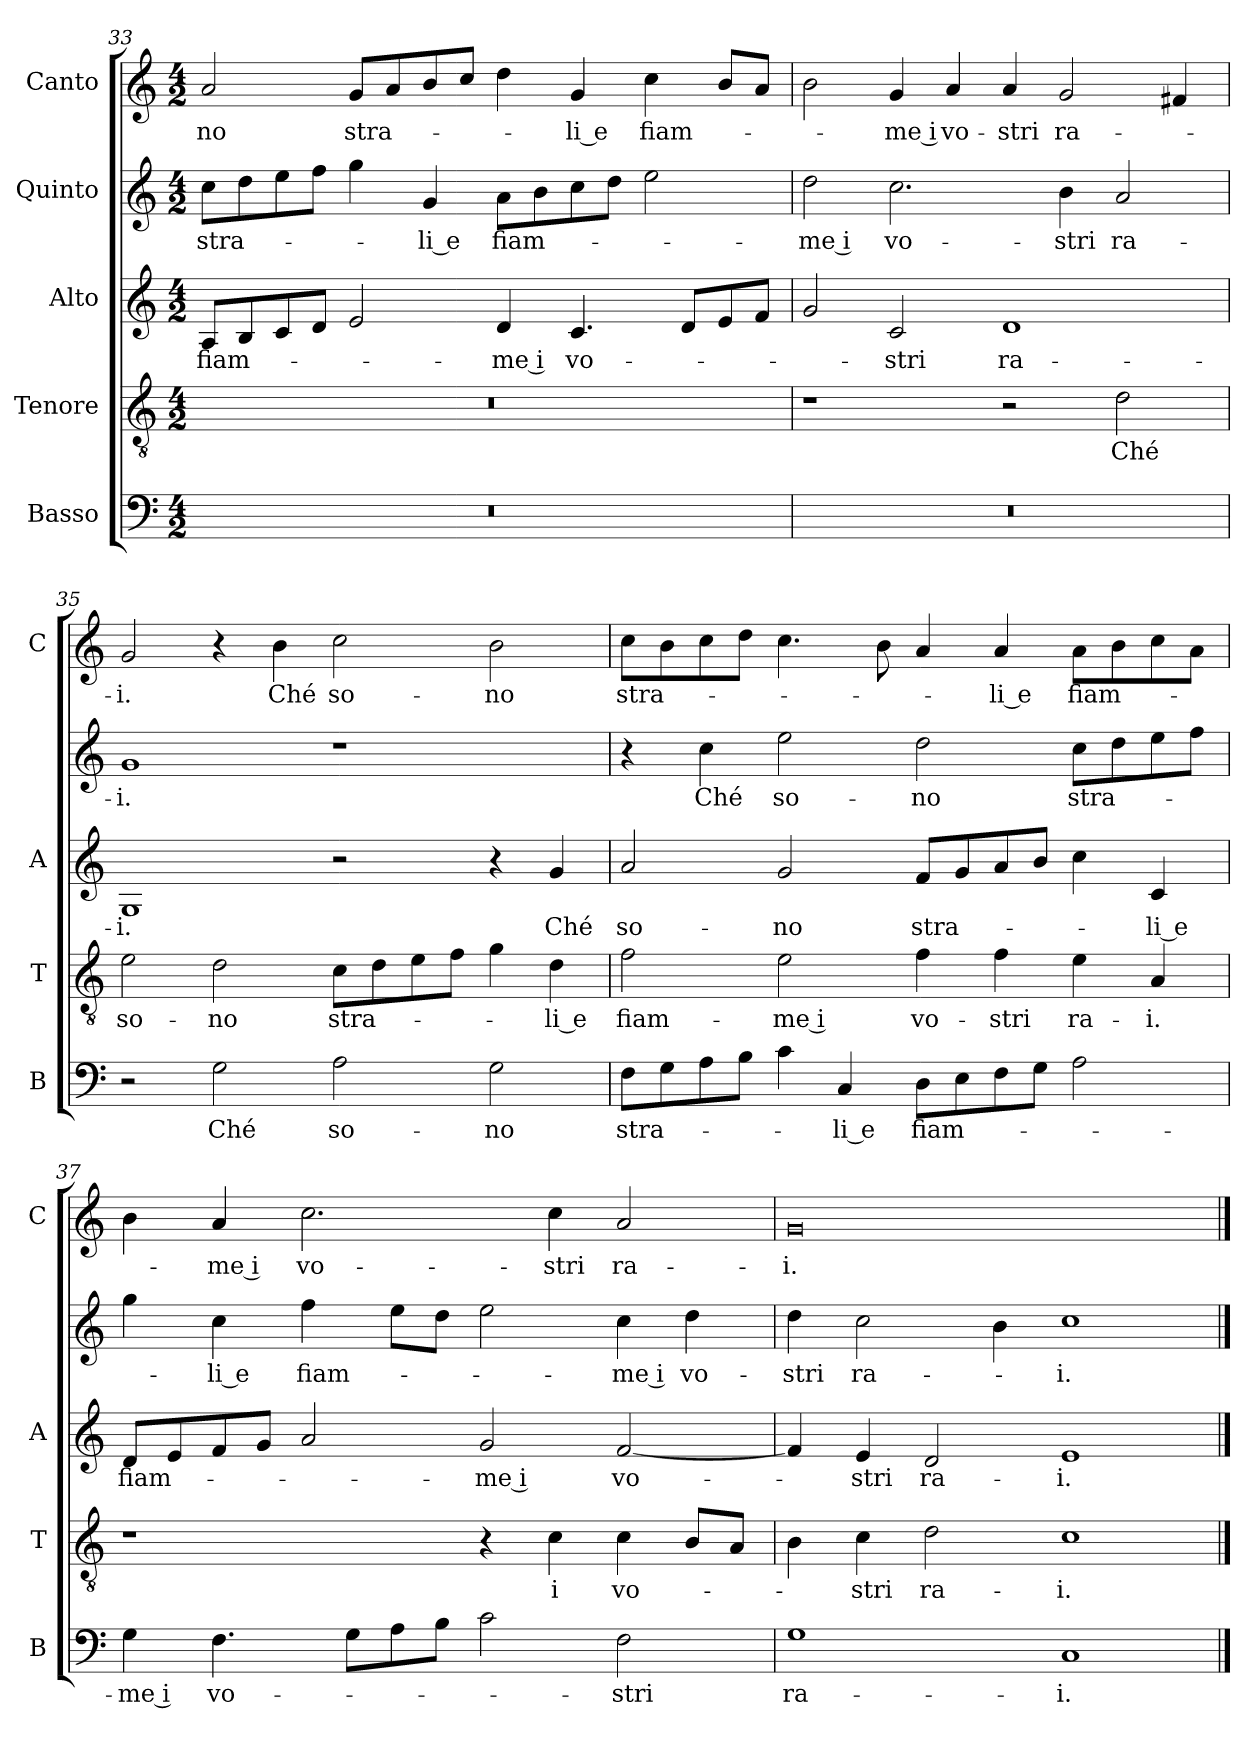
**kern	**text	**kern	**text	**kern	**text	**kern	**text	**kern	**text
*part5	*part5	*part4	*part4	*part3	*part3	*part2	*part2	*part1	*part1
*staff5	*staff5	*staff4	*staff4	*staff3	*staff3	*staff2	*staff2	*staff1	*staff1
*I"Basso	*	*I"Tenore	*	*I"Alto	*	*I"Quinto	*	*I"Canto	*
*I'B	*	*I'T	*	*I'A	*	*	*	*I'C	*
*clefF4	*	*clefGv2	*	*clefG2	*	*clefG2	*	*clefG2	*
*k[]	*	*k[]	*	*k[]	*	*k[]	*	*k[]	*
*M4/2	*	*M4/2	*	*M4/2	*	*M4/2	*	*M4/2	*
=33	=33	=33	=33	=33	=33	=33	=33	=33	=33
0r	.	0r	.	8AL	fiam-	8ccL	stra-	2a	-no
.	.	.	.	8B	.	8dd	.	.	.
.	.	.	.	8c	.	8ee	.	.	.
.	.	.	.	8dJ	.	8ffJ	.	.	.
.	.	.	.	2e	.	4gg	.	8gL	stra-
.	.	.	.	.	.	.	.	8a	.
.	.	.	.	.	.	4g	-li e	8b	.
.	.	.	.	.	.	.	.	8ccJ	.
.	.	.	.	4d	-me i	8aL	fiam-	4dd	.
.	.	.	.	.	.	8b	.	.	.
.	.	.	.	4.c	vo-	8cc	.	4g	-li e
.	.	.	.	.	.	8ddJ	.	.	.
.	.	.	.	.	.	2ee	.	4cc	fiam-
.	.	.	.	8dL	.	.	.	.	.
.	.	.	.	8e	.	.	.	8bL	.
.	.	.	.	8fJ	.	.	.	8aJ	.
=34	=34	=34	=34	=34	=34	=34	=34	=34	=34
0r	.	1r	.	2g	.	2dd	-me i	2b	.
.	.	.	.	2c	-stri	2.cc	vo-	4g	-me i
.	.	.	.	.	.	.	.	4a	vo-
.	.	2r	.	1d	ra-	.	.	4a	-stri
.	.	.	.	.	.	4b	-stri	2g	ra-
.	.	2d	Ché	.	.	2a	ra-	.	.
.	.	.	.	.	.	.	.	4f#X	.
=35	=35	=35	=35	=35	=35	=35	=35	=35	=35
2r	.	2e	so-	1G	-i.	1g	-i.	2g	-i.
2G	Ché	2d	-no	.	.	.	.	4r	.
.	.	.	.	.	.	.	.	4b	Ché
2A	so-	8cL	stra-	2r	.	1r	.	2cc	so-
.	.	8d	.	.	.	.	.	.	.
.	.	8e	.	.	.	.	.	.	.
.	.	8fJ	.	.	.	.	.	.	.
2G	-no	4g	.	4r	.	.	.	2b	-no
.	.	4d	-li e	4g	Ché	.	.	.	.
=36	=36	=36	=36	=36	=36	=36	=36	=36	=36
8FL	stra-	2f	fiam-	2a	so-	4r	.	8ccL	stra-
8G	.	.	.	.	.	.	.	8b	.
8A	.	.	.	.	.	4cc	Ché	8cc	.
8BJ	.	.	.	.	.	.	.	8ddJ	.
4c	.	2e	-me i	2g	-no	2ee	so-	4.cc	.
4C	-li e	.	.	.	.	.	.	.	.
.	.	.	.	.	.	.	.	8b	.
8DL	fiam-	4f	vo-	8fL	stra-	2dd	-no	4a	.
8E	.	.	.	8g	.	.	.	.	.
8F	.	4f	-stri	8a	.	.	.	4a	-li e
8GJ	.	.	.	8bJ	.	.	.	.	.
2A	.	4e	ra-	4cc	.	8ccL	stra-	8aL	fiam-
.	.	.	.	.	.	8dd	.	8b	.
.	.	4A	-i.	4c	-li e	8ee	.	8cc	.
.	.	.	.	.	.	8ffJ	.	8aJ	.
=37	=37	=37	=37	=37	=37	=37	=37	=37	=37
4G	-me i	1r	.	8dL	fiam-	4gg	.	4b	.
.	.	.	.	8e	.	.	.	.	.
4.F	vo-	.	.	8f	.	4cc	-li e	4a	-me i
.	.	.	.	8gJ	.	.	.	.	.
.	.	.	.	2a	.	4ff	fiam-	2.cc	vo-
8GL	.	.	.	.	.	.	.	.	.
8A	.	.	.	.	.	8eeL	.	.	.
8BJ	.	.	.	.	.	8ddJ	.	.	.
2c	.	4r	.	2g	-me i	2ee	.	.	.
.	.	4c	i	.	.	.	.	4cc	-stri
2F	-stri	4c	vo-	[2f	vo-	4cc	-me i	2a	ra-
.	.	8BL	.	.	.	4dd	vo-	.	.
.	.	8AJ	.	.	.	.	.	.	.
=38	=38	=38	=38	=38	=38	=38	=38	=38	=38
1G	ra-	4B	.	4f]	.	4dd	-stri	0g	-i.
.	.	4c	-stri	4e	-stri	2cc	ra-	.	.
.	.	2d	ra-	2d	ra-	.	.	.	.
.	.	.	.	.	.	4b	.	.	.
1C	-i.	1c	-i.	1e	-i.	1cc	-i.	.	.
==	==	==	==	==	==	==	==	==	==
*-	*-	*-	*-	*-	*-	*-	*-	*-	*-
